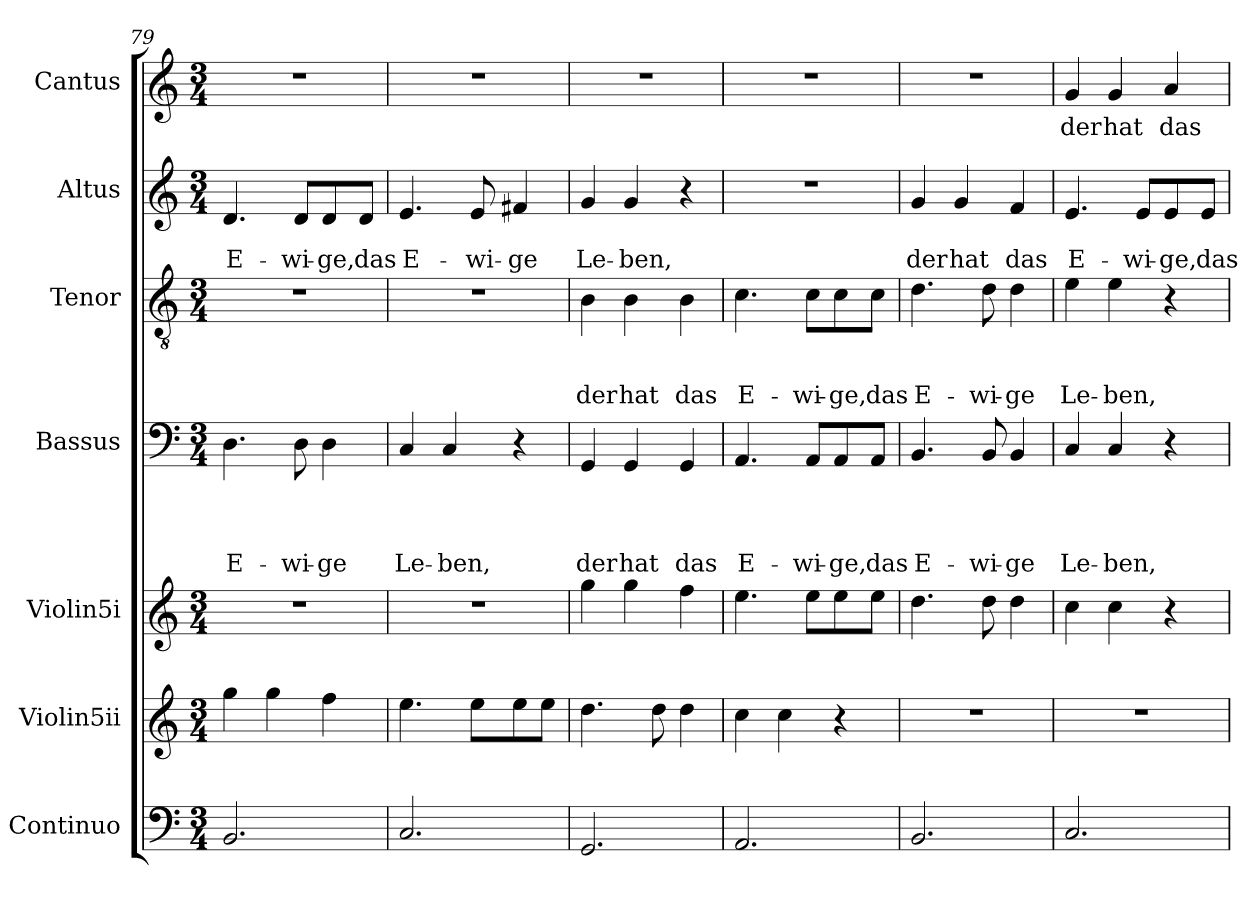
**kern	**kern	**kern	**kern	**text	**text	**text	**text	**kern	**text	**text	**text	**kern	**text	**text	**kern	**text
*part7	*part6	*part5	*part4	*part4	*part4	*part4	*part4	*part3	*part3	*part3	*part3	*part2	*part2	*part2	*part1	*part1
*staff7	*staff6	*staff5	*staff4	*staff4	*staff4	*staff4	*staff4	*staff3	*staff3	*staff3	*staff3	*staff2	*staff2	*staff2	*staff1	*staff1
*I"Continuo	*I"Violin5ii	*I"Violin5i	*I"Bassus	*	*	*	*	*I"Tenor	*	*	*	*I"Altus	*	*	*I"Cantus	*
*	*I'Ii	*I'I	*	*	*	*	*	*	*	*	*	*	*	*	*	*
*clefF4	*clefG2	*clefG2	*clefF4	*	*	*	*	*clefGv2	*	*	*	*clefG2	*	*	*clefG2	*
*k[]	*k[]	*k[]	*k[]	*	*	*	*	*k[]	*	*	*	*k[]	*	*	*k[]	*
*C:	*C:	*C:	*C:	*	*	*	*	*C:	*	*	*	*C:	*	*	*C:	*
*M3/4	*M3/4	*M3/4	*M3/4	*	*	*	*	*M3/4	*	*	*	*M3/4	*	*	*M3/4	*
=79	=79	=79	=79	=79	=79	=79	=79	=79	=79	=79	=79	=79	=79	=79	=79	=79
!	!	!LO:N:vis=1	!	!	!	!	!LO:LY:b	!LO:N:vis=1	!	!	!	!	!	!LO:LY:b	!LO:N:vis=1	!
2.BB/	4gg\	2.r	4.D\	.	.	.	E-	2.r	.	.	.	4.d/	.	E-	2.r	.
.	4gg\	.	.	.	.	.	.	.	.	.	.	.	.	.	.	.
!	!	!	!	!	!	!	!LO:LY:b	!	!	!	!	!	!	!LO:LY:b	!	!
.	.	.	8D\	.	.	.	-wi-	.	.	.	.	8d/L	.	-wi-	.	.
!	!	!	!	!	!	!	!LO:LY:b:rj	!	!	!	!	!	!	!LO:LY:b:rj	!	!
.	4ff\	.	4D\	.	.	.	-ge	.	.	.	.	8d/	.	-ge,	.	.
!	!	!	!	!	!	!	!	!	!	!	!	!	!	!LO:LY:b	!	!
.	.	.	.	.	.	.	.	.	.	.	.	8d/J	.	das	.	.
=80	=80	=80	=80	=80	=80	=80	=80	=80	=80	=80	=80	=80	=80	=80	=80	=80
!	!	!LO:N:vis=1	!	!	!	!	!LO:LY:b	!LO:N:vis=1	!	!	!	!	!	!LO:LY:b	!LO:N:vis=1	!
2.C/	4.ee\	2.r	4C/	.	.	.	Le-	2.r	.	.	.	4.e/	.	E-	2.r	.
!	!	!	!	!	!	!	!LO:LY:b	!	!	!	!	!	!	!	!	!
.	.	.	4C/	.	.	.	-ben,	.	.	.	.	.	.	.	.	.
!	!	!	!	!	!	!	!	!	!	!	!	!	!	!LO:LY:b	!	!
.	8ee\L	.	.	.	.	.	.	.	.	.	.	8e/	.	-wi-	.	.
!	!	!	!	!	!	!	!	!	!	!	!	!	!	!LO:LY:b	!	!
.	8ee\	.	4r	.	.	.	.	.	.	.	.	4f#X/	.	-ge	.	.
.	8ee\J	.	.	.	.	.	.	.	.	.	.	.	.	.	.	.
!!LO:LB:g=z
=81	=81	=81	=81	=81	=81	=81	=81	=81	=81	=81	=81	=81	=81	=81	=81	=81
!	!	!	!	!	!	!	!LO:LY:b	!	!	!	!LO:LY:b	!	!	!LO:LY:b	!LO:N:vis=1	!
2.GG/	4.dd\	4gg\	4GG/	.	.	.	der	4B\	.	.	der	4g/	.	Le-	2.r	.
!	!	!	!	!	!	!	!LO:LY:b	!	!	!	!LO:LY:b	!	!	!LO:LY:b	!	!
.	.	4gg\	4GG/	.	.	.	hat	4B\	.	.	hat	4g/	.	-ben,	.	.
.	8dd\	.	.	.	.	.	.	.	.	.	.	.	.	.	.	.
!	!	!	!	!	!	!	!LO:LY:b	!	!	!	!LO:LY:b	!	!	!	!	!
.	4dd\	4ff\	4GG/	.	.	.	das	4B\	.	.	das	4r	.	.	.	.
=82	=82	=82	=82	=82	=82	=82	=82	=82	=82	=82	=82	=82	=82	=82	=82	=82
!	!	!	!	!	!	!	!LO:LY:b	!	!	!	!LO:LY:b	!LO:N:vis=1	!	!	!LO:N:vis=1	!
2.AA/	4cc\	4.ee\	4.AA/	.	.	.	E-	4.c\	.	.	E-	2.r	.	.	2.r	.
.	4cc\	.	.	.	.	.	.	.	.	.	.	.	.	.	.	.
!	!	!	!	!	!	!	!LO:LY:b	!	!	!	!LO:LY:b	!	!	!	!	!
.	.	8ee\L	8AA/L	.	.	.	-wi-	8c\L	.	.	-wi-	.	.	.	.	.
!	!	!	!	!	!	!	!LO:LY:b:rj	!	!	!	!LO:LY:b:rj	!	!	!	!	!
.	4r	8ee\	8AA/	.	.	.	-ge,	8c\	.	.	-ge,	.	.	.	.	.
!	!	!	!	!	!	!	!LO:LY:b	!	!	!	!LO:LY:b	!	!	!	!	!
.	.	8ee\J	8AA/J	.	.	.	das	8c\J	.	.	das	.	.	.	.	.
=83	=83	=83	=83	=83	=83	=83	=83	=83	=83	=83	=83	=83	=83	=83	=83	=83
!	!LO:N:vis=1	!	!	!	!	!	!LO:LY:b	!	!	!	!LO:LY:b	!	!	!LO:LY:b	!LO:N:vis=1	!
2.BB/	2.r	4.dd\	4.BB/	.	.	.	E-	4.d\	.	.	E-	4g/	.	der	2.r	.
!	!	!	!	!	!	!	!	!	!	!	!	!	!	!LO:LY:b	!	!
.	.	.	.	.	.	.	.	.	.	.	.	4g/	.	hat	.	.
!	!	!	!	!	!	!	!LO:LY:b	!	!	!	!LO:LY:b	!	!	!	!	!
.	.	8dd\	8BB/	.	.	.	-wi-	8d\	.	.	-wi-	.	.	.	.	.
!	!	!	!	!	!	!	!LO:LY:b:rj	!	!	!	!LO:LY:b:rj	!	!	!LO:LY:b	!	!
.	.	4dd\	4BB/	.	.	.	-ge	4d\	.	.	-ge	4f/	.	das	.	.
=84	=84	=84	=84	=84	=84	=84	=84	=84	=84	=84	=84	=84	=84	=84	=84	=84
!	!LO:N:vis=1	!	!	!	!	!	!LO:LY:b	!	!	!	!LO:LY:b	!	!	!LO:LY:b	!	!LO:LY:b
2.C/	2.r	4cc\	4C/	.	.	.	Le-	4e\	.	.	Le-	4.e/	.	E-	4g/	der
!	!	!	!	!	!	!	!LO:LY:b	!	!	!	!LO:LY:b	!	!	!	!	!LO:LY:b
.	.	4cc\	4C/	.	.	.	-ben,	4e\	.	.	-ben,	.	.	.	4g/	hat
!	!	!	!	!	!	!	!	!	!	!	!	!	!	!LO:LY:b	!	!
.	.	.	.	.	.	.	.	.	.	.	.	8e/L	.	-wi-	.	.
!	!	!	!	!	!	!	!	!	!	!	!	!	!	!LO:LY:b:rj	!	!LO:LY:b
.	.	4r	4r	.	.	.	.	4r	.	.	.	8e/	.	-ge,	4a/	das
!	!	!	!	!	!	!	!	!	!	!	!	!	!	!LO:LY:b	!	!
.	.	.	.	.	.	.	.	.	.	.	.	8e/J	.	das	.	.
=	=	=	=	=	=	=	=	=	=	=	=	=	=	=	=	=
*-	*-	*-	*-	*-	*-	*-	*-	*-	*-	*-	*-	*-	*-	*-	*-	*-
